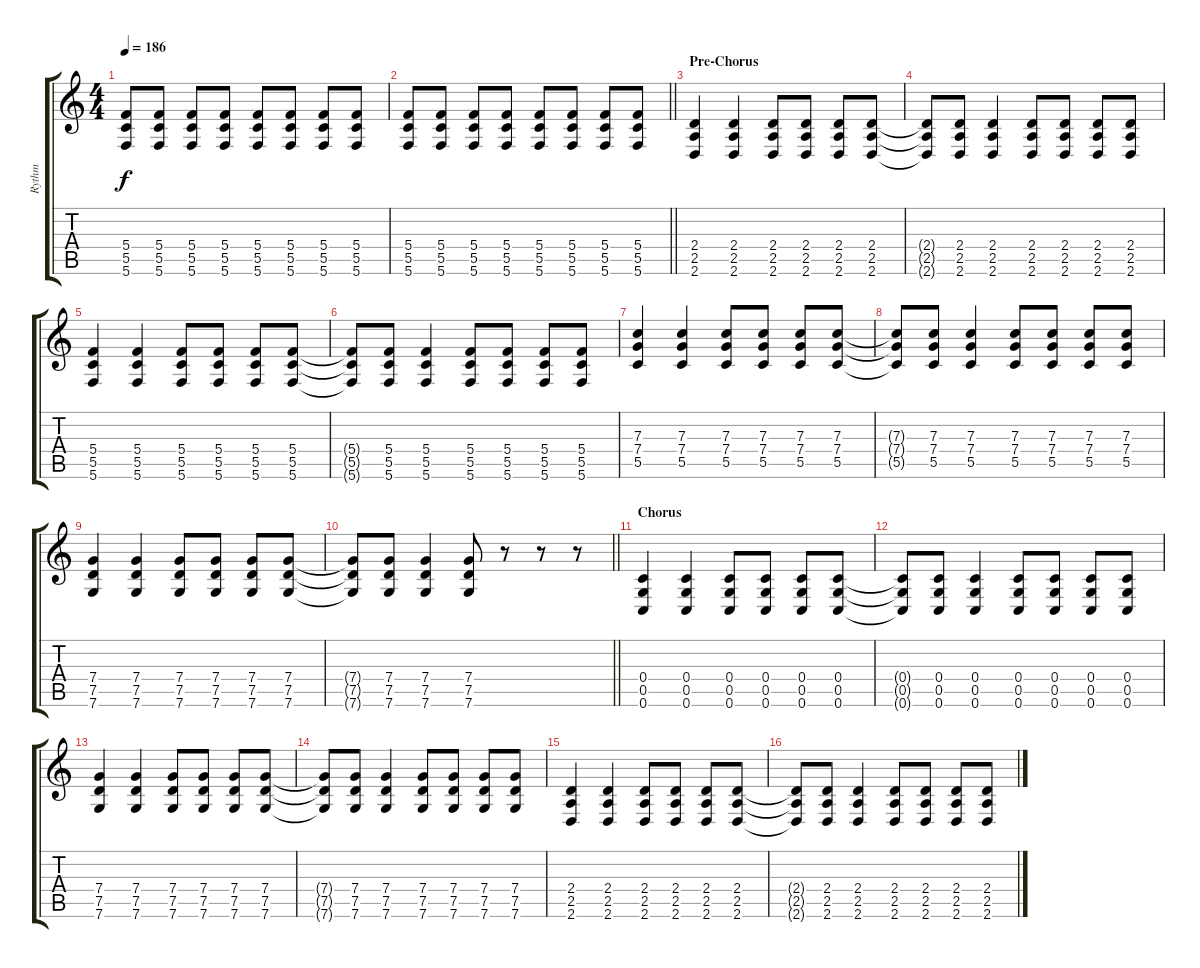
\track ("Rythm" "Rythm") {instrument overdrivenguitar}
\staff {score tabs}
\tuning (D4 A3 F3 C3 G2 C2) {hide}
\ts (4 4)
\tempo 186
\clef g2
\ks c
(5.4 5.5 5.6).8{dy f} (5.4 5.5 5.6).8 (5.4 5.5 5.6).8 (5.4 5.5 5.6).8 (5.4 5.5 5.6).8 (5.4 5.5 5.6).8 (5.4 5.5 5.6).8 (5.4 5.5 5.6).8 |
\barLineRight lightlight
(5.4 5.5 5.6).8 (5.4 5.5 5.6).8 (5.4 5.5 5.6).8 (5.4 5.5 5.6).8 (5.4 5.5 5.6).8 (5.4 5.5 5.6).8 (5.4 5.5 5.6).8 (5.4 5.5 5.6).8 |
\section ("" "Pre-Chorus")
(2.4 2.5 2.6).4 (2.4 2.5 2.6).4 (2.4 2.5 2.6).8 (2.4 2.5 2.6).8 (2.4 2.5 2.6).8 (2.4 2.5 2.6).8 |
(2.4{t} 2.5{t} 2.6{t}).8 (2.4 2.5 2.6).8 (2.4 2.5 2.6).4 (2.4 2.5 2.6).8 (2.4 2.5 2.6).8 (2.4 2.5 2.6).8 (2.4 2.5 2.6).8 |
(5.4 5.5 5.6).4 (5.4 5.5 5.6).4 (5.4 5.5 5.6).8 (5.4 5.5 5.6).8 (5.4 5.5 5.6).8 (5.4 5.5 5.6).8 |
(5.4{t} 5.5{t} 5.6{t}).8 (5.4 5.5 5.6).8 (5.4 5.5 5.6).4 (5.4 5.5 5.6).8 (5.4 5.5 5.6).8 (5.4 5.5 5.6).8 (5.4 5.5 5.6).8 |
(7.3 7.4 5.5).4 (7.3 7.4 5.5).4 (7.3 7.4 5.5).8 (7.3 7.4 5.5).8 (7.3 7.4 5.5).8 (7.3 7.4 5.5).8 |
(7.3{t} 7.4{t} 5.5{t}).8 (7.3 7.4 5.5).8 (7.3 7.4 5.5).4 (7.3 7.4 5.5).8 (7.3 7.4 5.5).8 (7.3 7.4 5.5).8 (7.3 7.4 5.5).8 |
(7.4 7.5 7.6).4 (7.4 7.5 7.6).4 (7.4 7.5 7.6).8 (7.4 7.5 7.6).8 (7.4 7.5 7.6).8 (7.4 7.5 7.6).8 |
\barLineRight lightlight
(7.4{t} 7.5{t} 7.6{t}).8 (7.4 7.5 7.6).8 (7.4 7.5 7.6).4 (7.4 7.5 7.6).8 r.8 r.8 r.8 |
\section ("" "Chorus")
(0.4 0.5 0.6).4 (0.4 0.5 0.6).4 (0.4 0.5 0.6).8 (0.4 0.5 0.6).8 (0.4 0.5 0.6).8 (0.4 0.5 0.6).8 |
(0.4{t} 0.5{t} 0.6{t}).8 (0.4 0.5 0.6).8 (0.4 0.5 0.6).4 (0.4 0.5 0.6).8 (0.4 0.5 0.6).8 (0.4 0.5 0.6).8 (0.4 0.5 0.6).8 |
(7.4 7.5 7.6).4 (7.4 7.5 7.6).4 (7.4 7.5 7.6).8 (7.4 7.5 7.6).8 (7.4 7.5 7.6).8 (7.4 7.5 7.6).8 |
(7.4{t} 7.5{t} 7.6{t}).8 (7.4 7.5 7.6).8 (7.4 7.5 7.6).4 (7.4 7.5 7.6).8 (7.4 7.5 7.6).8 (7.4 7.5 7.6).8 (7.4 7.5 7.6).8 |
(2.4 2.5 2.6).4 (2.4 2.5 2.6).4 (2.4 2.5 2.6).8 (2.4 2.5 2.6).8 (2.4 2.5 2.6).8 (2.4 2.5 2.6).8 |
(2.4{t} 2.5{t} 2.6{t}).8 (2.4 2.5 2.6).8 (2.4 2.5 2.6).4 (2.4 2.5 2.6).8 (2.4 2.5 2.6).8 (2.4 2.5 2.6).8 (2.4 2.5 2.6).8
